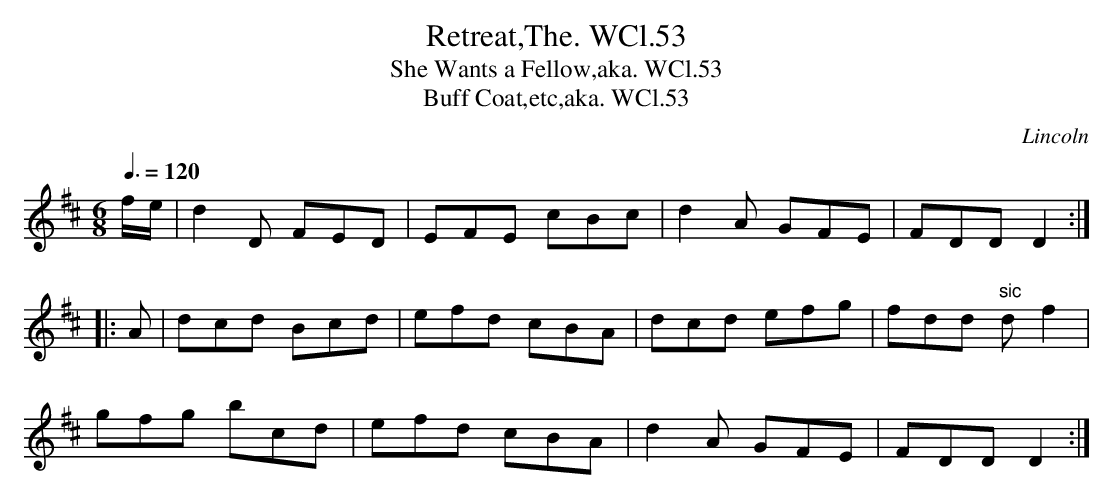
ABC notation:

X:1
T:Retreat,The. WCl.53
T:She Wants a Fellow,aka. WCl.53
T:Buff Coat,etc,aka. WCl.53
L:1/8
M:6/8
O:Lincoln
Q:3/8=120
K:D
f/2e/2|d2D FED|EFE cBc|d2A GFE|FDD D2:|!
|:A|dcd Bcd|efd cBA|dcd efg|fdd"sic" df2|!
gfg bcd|efd cBA|d2A GFE|FDD D2:|
